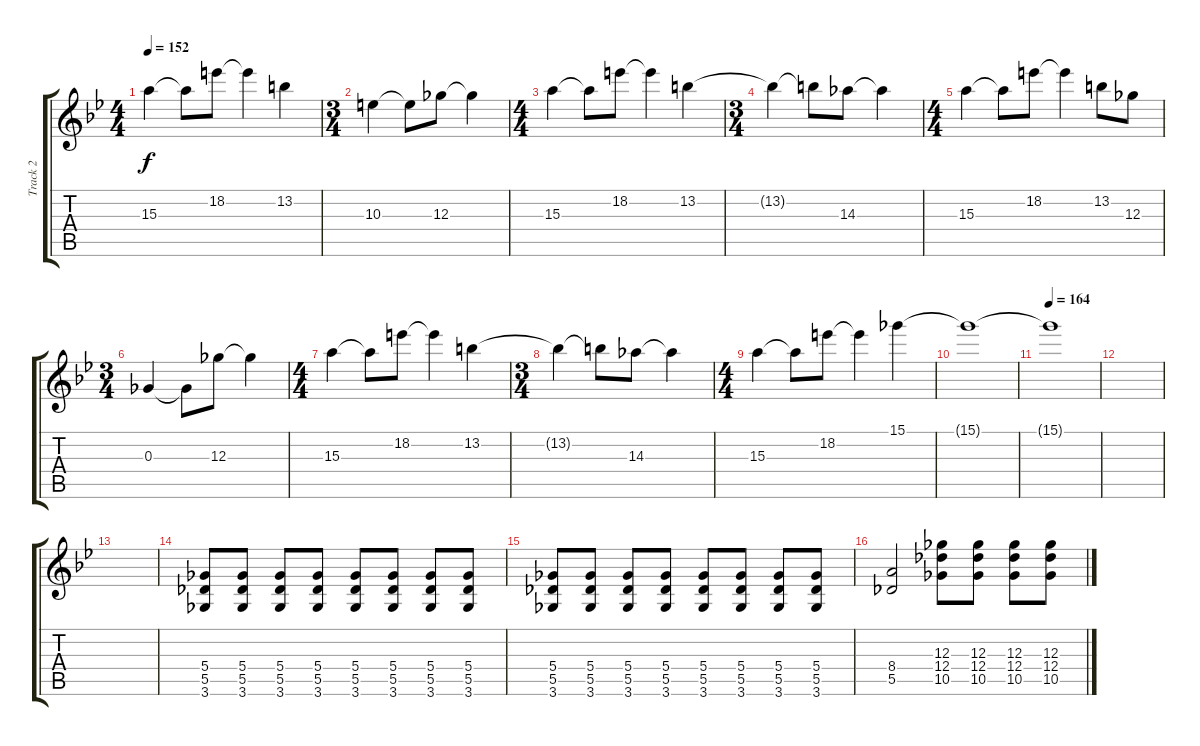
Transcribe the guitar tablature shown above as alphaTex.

\track ("Track 2" "Track 2") {instrument acousticguitarsteel}
\staff {score tabs}
\tuning (Eb4 Bb3 Gb3 Db3 Ab2 Eb2) {hide}
\ts (4 4)
\tempo 152
\clef g2
\ks gminor
15.3.4{dy f} 15.3{t}.8 18.2.8 18.2{t}.4 13.2.4 |
\ts (3 4)
10.3.4 10.3{t}.8 12.3.8 12.3{t}.4 |
\ts (4 4)
15.3.4 15.3{t}.8 18.2.8 18.2{t}.4 13.2.4 |
\ts (3 4)
13.2{t}.4 13.2{t}.8 14.3.8 14.3{t}.4 |
\ts (4 4)
15.3.4 15.3{t}.8 18.2.8 18.2{t}.4 13.2.8 12.3.8 |
\ts (3 4)
0.3.4 0.3{t}.8 12.3.8 12.3{t}.4 |
\ts (4 4)
15.3.4 15.3{t}.8 18.2.8 18.2{t}.4 13.2.4 |
\ts (3 4)
13.2{t}.4 13.2{t}.8 14.3.8 14.3{t}.4 |
\ts (4 4)
15.3.4 15.3{t}.8 18.2.8 18.2{t}.4 15.1.4 |
15.1{t}.1 |
\tempo 164
15.1{t}.1 |
|
|
(5.4 5.5 3.6).8{instrument overdrivenguitar} (5.4 5.5 3.6).8 (5.4 5.5 3.6).8 (5.4 5.5 3.6).8 (5.4 5.5 3.6).8 (5.4 5.5 3.6).8 (5.4 5.5 3.6).8 (5.4 5.5 3.6).8 |
(5.4 5.5 3.6).8 (5.4 5.5 3.6).8 (5.4 5.5 3.6).8 (5.4 5.5 3.6).8 (5.4 5.5 3.6).8 (5.4 5.5 3.6).8 (5.4 5.5 3.6).8 (5.4 5.5 3.6).8 |
(8.4 5.5).2 (12.3 12.4 10.5).8 (12.3 12.4 10.5).8 (12.3 12.4 10.5).8 (12.3 12.4 10.5).8
